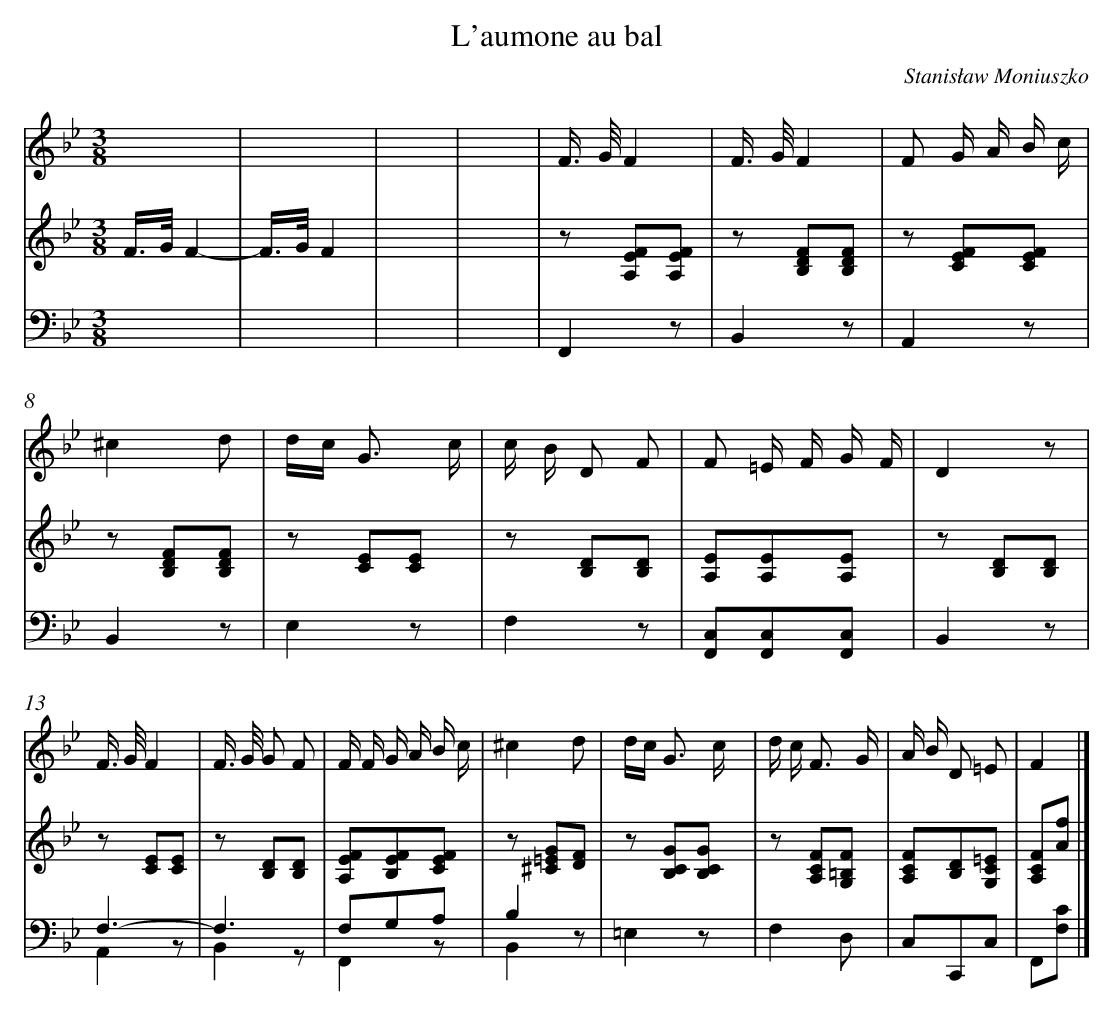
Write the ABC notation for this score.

X:1
T: L'aumone au bal
C: Stanisław Moniuszko
L: 1/8
M: 3/8
V: 1 clef=treble
V: 2 clef=treble
V: 3 clef=bass
K: Bb
[V:1] x3 |
[V:2] F/>G/F2- |
[V:3] x3 |
[V:1] x3 |
[V:2] F/>G/F2 |
[V:3] x3 |
[V:1] x3 |
[V:2] x3 |
[V:3] x3 |
[V:1] x3 |
[V:2] x3 |
[V:3] x3 |
[V:1] F/> G/F2 |
[V:2] z [FEA,][FEA,] |
[V:3] F,,2z |
[V:1] F/> G/F2 |
[V:2] z [FDB,][FDB,] |
[V:3] B,,2z |
[V:1] F G/ A/ B/ c/ |
[V:2] z [FEC][FEC] |
[V:3] A,,2z |
[V:1] ^c2d |
[V:2] z [FDB,][FDB,] |
[V:3] B,,2z |
[V:1] d/c< G c/ |
[V:2] z [EC][EC] |
[V:3] E,2z |
[V:1] c/ B/ D F |
[V:2] z [DB,][DB,] |
[V:3] F,2z |
[V:1] F =E/ F/ G/ F/ |
[V:2] [EA,][EA,][EA,] |
[V:3] [C,F,,][C,F,,][C,F,,] |
[V:1] D2z |
[V:2] z [DB,][DB,] |
[V:3] B,,2z |
[V:1] F/> G/F2 |
[V:2] z [EC][EC] |
[V:3] F,3- & A,,2z |
[V:1] F/> G/ G F |
[V:2] z [DB,][DB,] |
[V:3] F,3 & B,,2z |
[V:1] F/ F/ G/ A/ B/ c/ |
[V:2] [FEA,][FEB,][FEC] |
[V:3] F,G,A, & F,,2z |
[V:1] ^c2d |
[V:2] z [G=E^C][FD] |
[V:3] B,2z & B,,2z |
[V:1] d/c< G c/ |
[V:2] z [GCB,][GCB,] |
[V:3] =E,2z |
[V:1] d/ c< F G/ |
[V:2] z [FCA,][F=B,G,] |
[V:3] F,2D, |
[V:1] A/ B/ D =E |
[V:2] [FCA,][DB,][=ECG,] |
[V:3] C,C,,C, |
[V:1] F2 |]
[V:2] [FCA,][fA] |]
[V:3] F,,[CF,] |]
